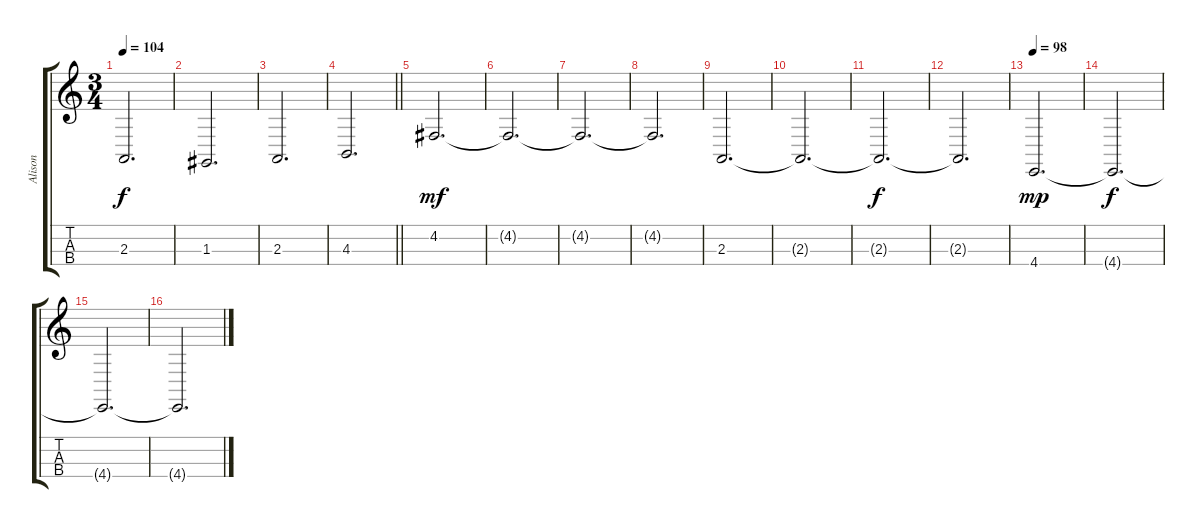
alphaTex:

\track ("Alison" "Alison") {instrument cello}
\staff {score tabs}
\tuning (A3 D3 G2 C2) {hide}
\ts (3 4)
\tempo 104
\clef g2
\ks c
2.3.2{d dy f} |
1.3.2{d} |
2.3.2{d} |
\barLineRight lightlight
4.3.2{d} |
\section ("" "")
4.2.2{d dy mf} |
4.2{t}.2{d} |
4.2{t}.2{d} |
4.2{t}.2{d} |
2.3.2{d} |
2.3{t}.2{d} |
2.3{t}.2{d dy f} |
2.3{t}.2{d} |
\tempo 98
4.4.2{d dy mp} |
4.4{t}.2{d dy f volume 1} |
4.4{t}.2{d} |
4.4{t}.2{d}
